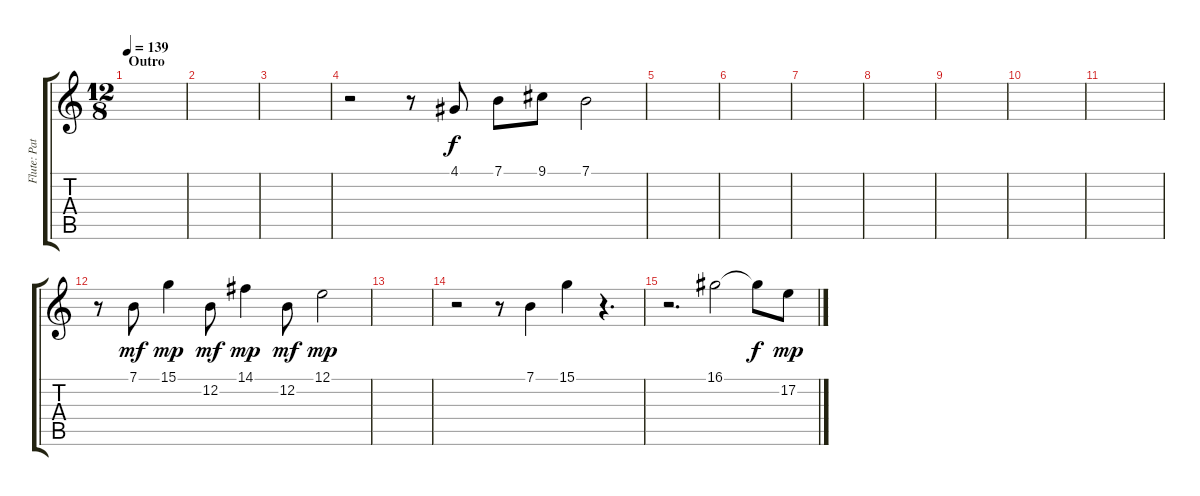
\track ("Flute: Patrick Moraz" "Flute: Pat") {instrument ocarina}
\staff {score tabs}
\tuning (E4 B3 G3 D3 A2 E2) {hide}
\ts (12 8)
\section ("" "Outro")
\tempo 139
\clef g2
\ks c
|
|
|
r.2 r.8 4.1.8 7.1.8 9.1.8 7.1.2 |
|
|
|
|
|
|
|
r.8 7.1.8{dy mf} 15.1.4{dy mp} 12.2.8{dy mf} 14.1.4{dy mp} 12.2.8{dy mf} 12.1.2{dy mp} |
|
r.2 r.8 7.1.4 15.1.4 r.4{d} |
r.2{d} 16.1.2 16.1{t}.8{dy f} 17.2.8{dy mp}
